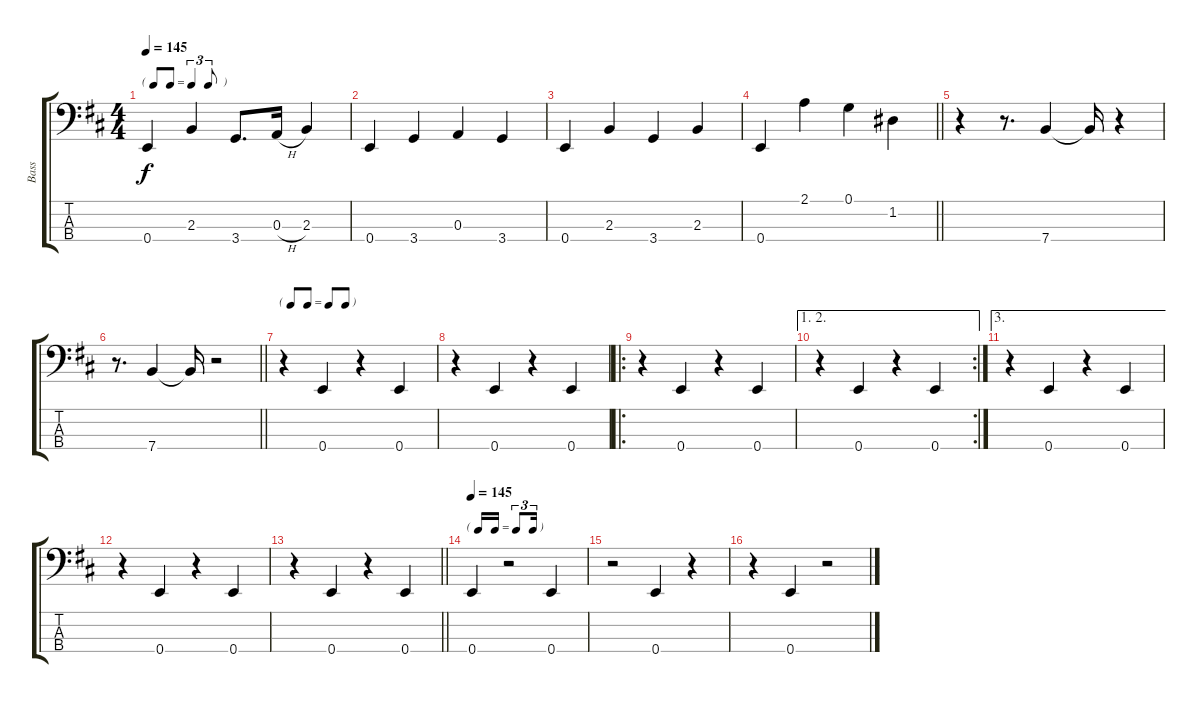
\track ("Bass" "Bass") {instrument electricbassfinger}
\staff {score tabs}
\tuning (G2 D2 A1 E1) {hide}
\ts (4 4)
\tf triplet8th
\tempo 145
\clef f4
\ks d
0.4.4{dy f} 2.3.4 3.4.8{d} 0.3{h}.16 2.3.4 |
0.4.4 3.4.4 0.3.4 3.4.4 |
0.4.4 2.3.4 3.4.4 2.3.4 |
\barLineRight lightlight
0.4.4 2.1.4 0.1.4 1.2.4 |
r.4 r.8{d} 7.4.4 7.4{t}.16 r.4 |
\barLineRight lightlight
r.8{d} 7.4.4 7.4{t}.16 r.2 |
\tf none
r.4 0.4.4 r.4 0.4.4 |
r.4 0.4.4 r.4 0.4.4 |
\ro
r.4 0.4.4 r.4 0.4.4 |
\ae (1 2)
\rc 2
r.4 0.4.4 r.4 0.4.4 |
\ae 3
r.4 0.4.4 r.4 0.4.4 |
r.4 0.4.4 r.4 0.4.4 |
\barLineRight lightlight
r.4 0.4.4 r.4 0.4.4 |
\tf triplet16th
\tempo 145
0.4.4 r.2 0.4.4 |
r.2 0.4.4 r.4 |
r.4 0.4.4 r.2
